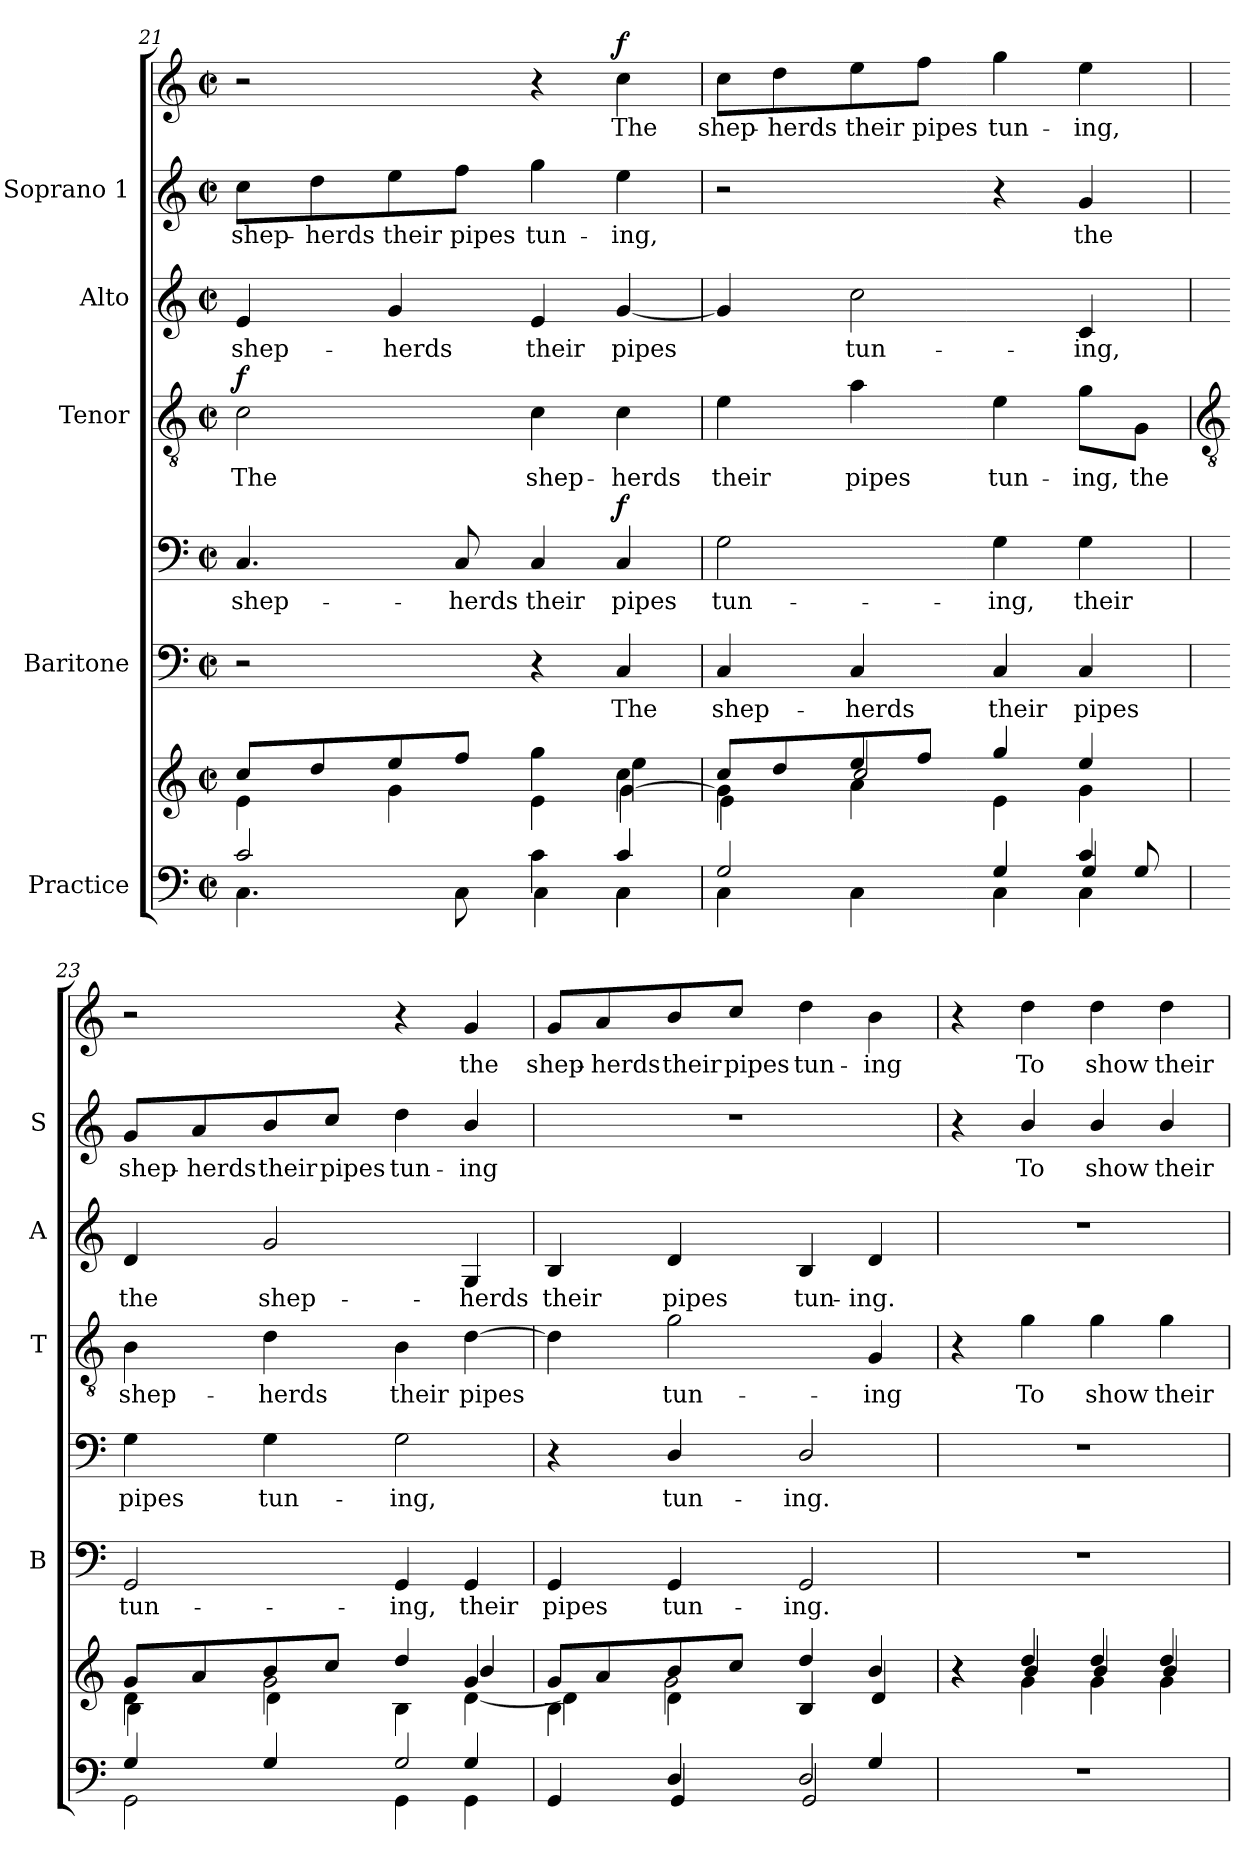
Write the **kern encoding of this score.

**kern	**kern	**kern	**text	**kern	**text	**dynam	**kern	**text	**dynam	**kern	**text	**kern	**text	**kern	**text	**dynam
*part5	*part5	*part4	*part4	*part4	*part4	*part4	*part3	*part3	*part3	*part2	*part2	*part1	*part1	*part1	*part1	*part1
*staff8	*staff7	*staff6	*staff6	*staff5	*staff5	*staff5/6	*staff4	*staff4	*staff4	*staff3	*staff3	*staff2	*staff2	*staff1	*staff1	*staff1/2
*I"Practice	*	*I"Baritone	*	*	*	*	*I"Tenor	*	*	*I"Alto	*	*I"Soprano 1	*	*	*	*
*	*	*I'B	*	*	*	*	*I'T	*	*	*I'A	*	*I'S	*	*	*	*
*clefF4	*clefG2	*clefF4	*	*clefF4	*	*	*clefGv2	*	*	*clefG2	*	*clefG2	*	*clefG2	*	*
*k[]	*k[]	*k[]	*	*k[]	*	*	*k[]	*	*	*k[]	*	*k[]	*	*k[]	*	*
*C:	*C:	*C:	*	*C:	*	*	*C:	*	*	*C:	*	*C:	*	*C:	*	*
*M2/2	*M2/2	*M2/2	*	*M2/2	*	*	*M2/2	*	*	*M2/2	*	*M2/2	*	*M2/2	*	*
*met(c|)	*met(c|)	*met(c|)	*	*met(c|)	*	*	*met(c|)	*	*	*met(c|)	*	*met(c|)	*	*met(c|)	*	*
=21	=21	=21	=21	=21	=21	=21	=21	=21	=21	=21	=21	=21	=21	=21	=21	=21
*^	*^	*	*	*	*	*	*	*	*	*	*	*	*	*	*	*
*	*^	*	*^	*	*	*	*	*	*	*	*	*	*	*	*	*	*	*
!	!	!	!	!	!	!	!	!	!LO:LY:b	!	!	!LO:LY:b	!LO:DY:b	!	!LO:LY:b	!	!LO:LY:b	!	!	!
2c/	4.C\	2ryy	2ryy	8cc/L	4e\	2r	.	4.C	shep-	.	2c	The	f	4e	shep-	8cc\L	shep-	2r	.	.
!	!	!	!	!	!	!	!	!	!	!	!	!	!	!	!	!	!LO:LY:b	!	!	!
.	.	.	.	8dd/	.	.	.	.	.	.	.	.	.	.	.	8dd\	-herds	.	.	.
!	!	!	!	!	!	!	!	!	!	!	!	!	!	!	!LO:LY:b	!	!LO:LY:b	!	!	!
.	.	.	.	8ee/	4g\	.	.	.	.	.	.	.	.	4g	-herds	8ee\	their	.	.	.
!	!	!	!	!	!	!	!	!	!LO:LY:b	!	!	!	!	!	!	!	!LO:LY:b	!	!	!
.	8C\	.	.	8ff/J	.	.	.	8C	-herds	.	.	.	.	.	.	8ff\J	pipes	.	.	.
!	!	!	!	!	!	!	!	!	!LO:LY:b	!	!	!LO:LY:b	!	!	!LO:LY:b	!	!LO:LY:b	!	!	!
4c\	4C\	4ryy	4ryy	4gg	4e\	4r	.	4C	their	.	4c	shep-	.	4e	their	4gg	tun-	4r	.	.
!	!	!	!	!	!	!	!LO:LY:b	!	!LO:LY:b	!LO:DY:b=2	!	!LO:LY:b	!	!	!LO:LY:b	!	!LO:LY:b	!	!LO:LY:b	!LO:DY:b
4c	4C\	4C\	4cc\	4ee\	[4g\	4C	The	4C	pipes	f	4c	-herds	.	[4g	pipes	4ee	-ing,	4cc	The	f
=22	=22	=22	=22	=22	=22	=22	=22	=22	=22	=22	=22	=22	=22	=22	=22	=22	=22	=22	=22	=22
*	*	*^	*	*	*^	*	*	*	*	*	*	*	*	*	*	*	*	*	*	*
!	!	!	!	!	!	!	!	!	!LO:LY:b	!	!LO:LY:b	!	!	!LO:LY:b	!	!	!	!	!	!	!LO:LY:b	!
2.ryy	2..ryy	2G	4C\	8cc/L	2ryy	4g\]	4e\	4C	shep-	2G	tun-	.	4e	their	.	4g]	.	2r	.	8cc\L	shep-	.
!	!	!	!	!	!	!	!	!	!	!	!	!	!	!	!	!	!	!	!	!	!LO:LY:b	!
.	.	.	.	8dd/	.	.	.	.	.	.	.	.	.	.	.	.	.	.	.	8dd\	-herds	.
!	!	!	!	!	!	!	!	!	!LO:LY:b	!	!	!	!	!LO:LY:b	!	!	!LO:LY:b	!	!	!	!LO:LY:b	!
.	.	.	4C\	8ee/	.	2cc	4a\	4C	-herds	.	.	.	4a	pipes	.	2cc	tun-	.	.	8ee\	their	.
!	!	!	!	!	!	!	!	!	!	!	!	!	!	!	!	!	!	!	!	!	!LO:LY:b	!
.	.	.	.	8ff/J	.	.	.	.	.	.	.	.	.	.	.	.	.	.	.	8ff\J	pipes	.
!	!	!	!	!	!	!	!	!	!LO:LY:b	!	!LO:LY:b	!	!	!LO:LY:b	!	!	!	!	!	!	!LO:LY:b	!
.	.	4G	4C\	4gg	4ryy	.	4e\	4C	their	4G	-ing,	.	4e	tun-	.	.	.	4r	.	4gg	tun-	.
!	!	!	!	!	!	!	!	!	!LO:LY:b	!	!LO:LY:b	!	!	!LO:LY:b	!	!	!LO:LY:b	!	!LO:LY:b	!	!LO:LY:b	!
4c	.	4G	4C\	4ee/	4g	4ryy	8gyy	4C	pipes	4G	their	.	8g\L	-ing,	.	4c	-ing,	4g	the	4ee	-ing,	.
!	!	!	!	!	!	!	!	!	!	!	!	!	!	!LO:LY:b	!	!	!	!	!	!	!	!
.	8G/	.	.	.	.	.	8ryy	.	.	.	.	.	8G\J	the	.	.	.	.	.	.	.	.
*v	*v	*v	*v	*	*	*	*	*	*	*	*	*	*	*	*	*	*	*	*	*	*	*
!!LO:LB:g=z
=23	=23	=23	=23	=23	=23	=23	=23	=23	=23	=23	=23	=23	=23	=23	=23	=23	=23	=23	=23
*	*	*	*	*	*	*	*	*	*	*clefGv2	*	*	*	*	*	*	*	*	*
*^	*	*	*	*	*	*	*	*	*	*	*	*	*	*	*	*	*	*	*
*	*^	*	*	*	*	*	*	*	*	*	*	*	*	*	*	*	*	*	*	*
!	!	!	!	!	!	!	!	!LO:LY:b	!	!LO:LY:b	!	!	!LO:LY:b	!	!	!LO:LY:b	!	!LO:LY:b	!	!	!
2.ryy	4G/	2GG\	2ryy	8gL	4d\	4B\	2GG	tun-	4G	pipes	.	4B	shep-	.	4d	the	8g/L	shep-	2r	.	.
!	!	!	!	!	!	!	!	!	!	!	!	!	!	!	!	!	!	!LO:LY:b	!	!	!
.	.	.	.	8a	.	.	.	.	.	.	.	.	.	.	.	.	8a/	-herds	.	.	.
!	!	!	!	!	!	!	!	!	!	!LO:LY:b	!	!	!LO:LY:b	!	!	!LO:LY:b	!	!LO:LY:b	!	!	!
.	4G/	.	.	8b/	2g\	4d\	.	.	4G	tun-	.	4d	-herds	.	2g	shep-	8b/	their	.	.	.
!	!	!	!	!	!	!	!	!	!	!	!	!	!	!	!	!	!	!LO:LY:b	!	!	!
.	.	.	.	8cc/J	.	.	.	.	.	.	.	.	.	.	.	.	8cc/J	pipes	.	.	.
!	!	!	!	!	!	!	!	!LO:LY:b	!	!LO:LY:b	!	!	!LO:LY:b	!	!	!	!	!LO:LY:b	!	!	!
.	2G/	4GG\	4ryy	4dd/	.	4B	4GG	-ing,	2G	-ing,	.	4B	their	.	.	.	4dd	tun-	4r	.	.
!	!	!	!	!	!	!	!	!LO:LY:b	!	!	!	!	!LO:LY:b	!	!	!LO:LY:b	!	!LO:LY:b	!	!LO:LY:b	!
4G	.	4GG\	4g	4b/	4ryy	[4d	4GG	their	.	.	.	[4d	pipes	.	4G	-herds	4b/	-ing	4g	the	.
=24	=24	=24	=24	=24	=24	=24	=24	=24	=24	=24	=24	=24	=24	=24	=24	=24	=24	=24	=24	=24	=24
!	!	!	!	!	!	!	!	!LO:LY:b	!	!	!	!	!	!	!	!LO:LY:b	!	!	!	!LO:LY:b	!
2.ryy	4ryy	4GG	8gL	1ryy	4B\	4d\]	4GG	pipes	4r	.	.	4d]	.	.	4B	their	1r	.	8g/L	shep-	.
!	!	!	!	!	!	!	!	!	!	!	!	!	!	!	!	!	!	!	!	!LO:LY:b	!
.	.	.	8a	.	.	.	.	.	.	.	.	.	.	.	.	.	.	.	8a/	-herds	.
!	!	!	!	!	!	!	!	!LO:LY:b	!	!LO:LY:b	!	!	!LO:LY:b	!	!	!LO:LY:b	!	!	!	!LO:LY:b	!
.	4D/	4GG	8b/	.	4d\	2g\	4GG	tun-	4D/	tun-	.	2g	tun-	.	4d	pipes	.	.	8b/	their	.
!	!	!	!	!	!	!	!	!	!	!	!	!	!	!	!	!	!	!	!	!LO:LY:b	!
.	.	.	8cc/J	.	.	.	.	.	.	.	.	.	.	.	.	.	.	.	8cc/J	pipes	.
!	!	!	!	!	!	!	!	!LO:LY:b	!	!LO:LY:b	!	!	!	!	!	!LO:LY:b	!	!	!	!LO:LY:b	!
.	2D/	2GG	4dd/	.	4B	.	2GG	-ing.	2D/	-ing.	.	.	.	.	4B	tun-	.	.	4dd	tun-	.
!	!	!	!	!	!	!	!	!	!	!	!	!	!LO:LY:b	!	!	!LO:LY:b	!	!	!	!LO:LY:b	!
4G/	.	.	4b/	.	4d	4ryy	.	.	.	.	.	4G	-ing	.	4d	-ing.	.	.	4b	-ing	.
=25	=25	=25	=25	=25	=25	=25	=25	=25	=25	=25	=25	=25	=25	=25	=25	=25	=25	=25	=25	=25	=25
4ryy	1r	1ryy	4r	4r	1ryy	4ryy	1r	.	1r	.	.	4r	.	.	1r	.	4r	.	4r	.	.
!	!	!	!	!	!	!	!	!	!	!	!	!	!LO:LY:b	!	!	!	!	!LO:LY:b	!	!LO:LY:b	!
2.ryy	.	.	4dd/	4b/	.	4g	.	.	.	.	.	4g	To	.	.	.	4b/	To	4dd	To	.
!	!	!	!	!	!	!	!	!	!	!	!	!	!LO:LY:b	!	!	!	!	!LO:LY:b	!	!LO:LY:b	!
.	.	.	4dd/	4b/	.	4g	.	.	.	.	.	4g	show	.	.	.	4b/	show	4dd	show	.
!	!	!	!	!	!	!	!	!	!	!	!	!	!LO:LY:b	!	!	!	!	!LO:LY:b	!	!LO:LY:b	!
.	.	.	4dd/	4b/	.	4g	.	.	.	.	.	4g	their	.	.	.	4b/	their	4dd	their	.
*v	*v	*v	*	*	*	*	*	*	*	*	*	*	*	*	*	*	*	*	*	*	*
*	*v	*v	*v	*v	*	*	*	*	*	*	*	*	*	*	*	*	*	*	*
=	=	=	=	=	=	=	=	=	=	=	=	=	=	=	=	=
*-	*-	*-	*-	*-	*-	*-	*-	*-	*-	*-	*-	*-	*-	*-	*-	*-
